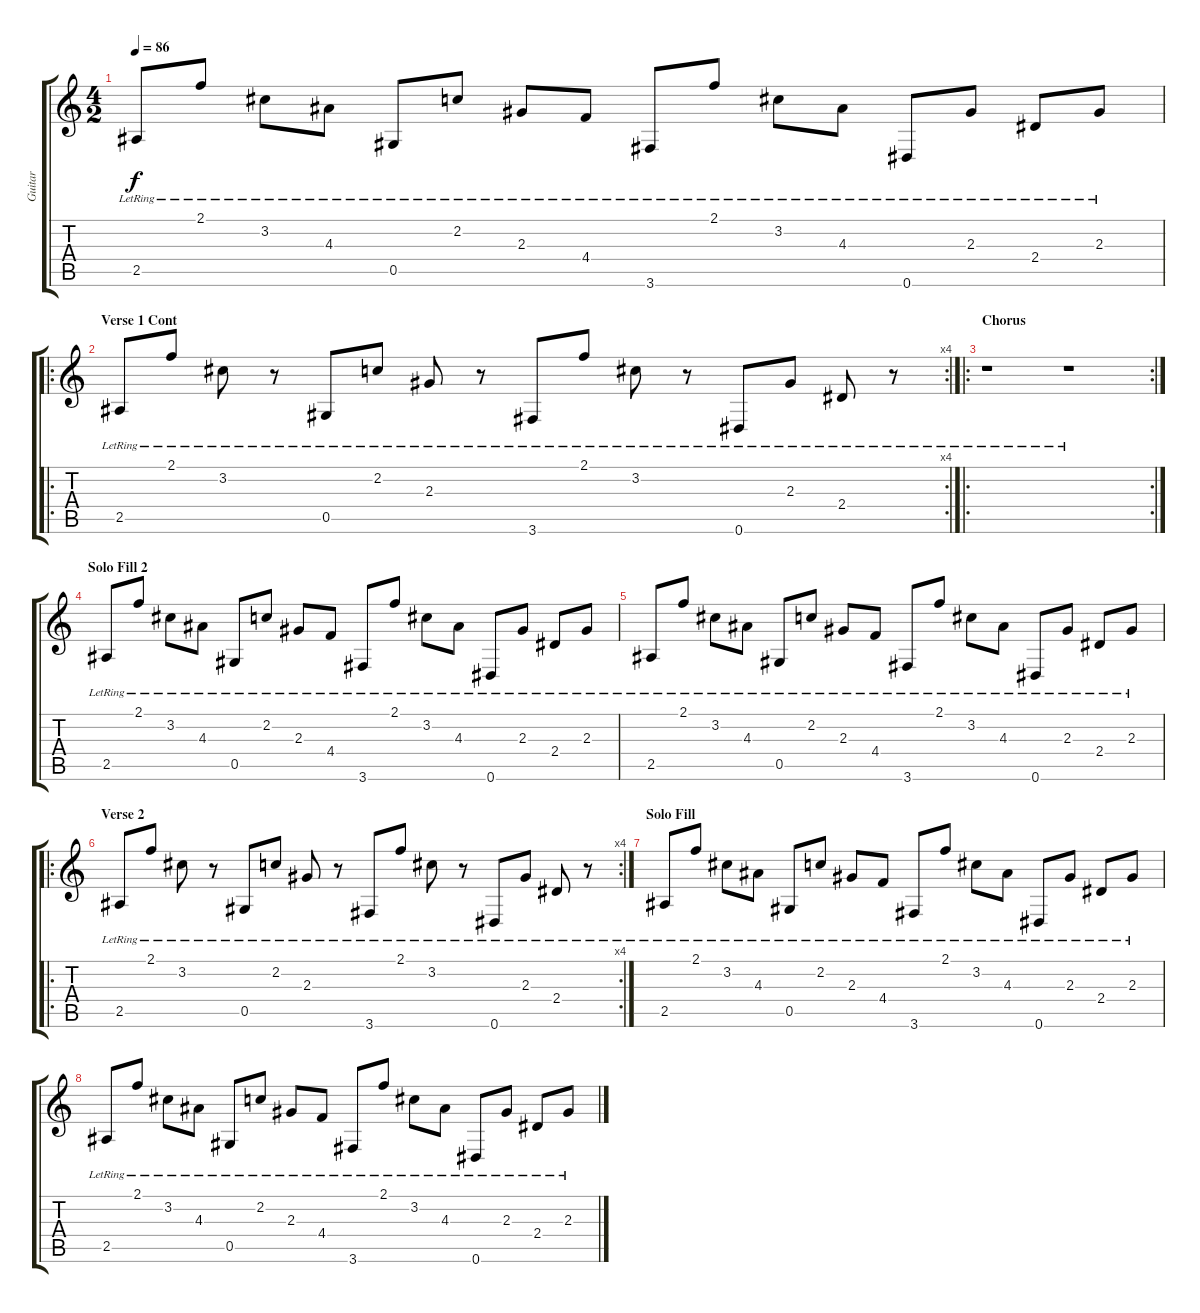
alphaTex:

\track ("Guitar" "Guitar") {instrument electricguitarclean}
\staff {score tabs}
\tuning (Eb4 Bb3 Gb3 Db3 Ab2 Eb2) {hide}
\ts (4 2)
\tempo 86
\clef g2
\ks c
2.5{lr}.8{dy f} 2.1{lr}.8 3.2{lr}.8 4.3{lr}.8 0.5{lr}.8 2.2{lr}.8 2.3{lr}.8 4.4{lr}.8 3.6{lr}.8 2.1{lr}.8 3.2{lr}.8 4.3{lr}.8 0.6{lr}.8 2.3{lr}.8 2.4{lr}.8 2.3{lr}.8 |
\ro
\rc 4
\section ("" "Verse 1 Cont")
2.5{lr}.8 2.1{lr}.8 3.2{lr}.8 r.8 0.5{lr}.8 2.2{lr}.8 2.3{lr}.8 r.8 3.6{lr}.8 2.1{lr}.8 3.2{lr}.8 r.8 0.6{lr}.8 2.3{lr}.8 2.4{lr}.8 r.8 |
\ro
\rc 2
\section ("" "Chorus")
r.1 r.1 |
\section ("" "Solo Fill 2")
2.5{lr}.8 2.1{lr}.8 3.2{lr}.8 4.3{lr}.8 0.5{lr}.8 2.2{lr}.8 2.3{lr}.8 4.4{lr}.8 3.6{lr}.8 2.1{lr}.8 3.2{lr}.8 4.3{lr}.8 0.6{lr}.8 2.3{lr}.8 2.4{lr}.8 2.3{lr}.8 |
2.5{lr}.8 2.1{lr}.8 3.2{lr}.8 4.3{lr}.8 0.5{lr}.8 2.2{lr}.8 2.3{lr}.8 4.4{lr}.8 3.6{lr}.8 2.1{lr}.8 3.2{lr}.8 4.3{lr}.8 0.6{lr}.8 2.3{lr}.8 2.4{lr}.8 2.3{lr}.8 |
\ro
\rc 4
\section ("" "Verse 2")
2.5{lr}.8 2.1{lr}.8 3.2{lr}.8 r.8 0.5{lr}.8 2.2{lr}.8 2.3{lr}.8 r.8 3.6{lr}.8 2.1{lr}.8 3.2{lr}.8 r.8 0.6{lr}.8 2.3{lr}.8 2.4{lr}.8 r.8 |
\section ("" "Solo Fill")
2.5{lr}.8 2.1{lr}.8 3.2{lr}.8 4.3{lr}.8 0.5{lr}.8 2.2{lr}.8 2.3{lr}.8 4.4{lr}.8 3.6{lr}.8 2.1{lr}.8 3.2{lr}.8 4.3{lr}.8 0.6{lr}.8 2.3{lr}.8 2.4{lr}.8 2.3{lr}.8 |
2.5{lr}.8 2.1{lr}.8 3.2{lr}.8 4.3{lr}.8 0.5{lr}.8 2.2{lr}.8 2.3{lr}.8 4.4{lr}.8 3.6{lr}.8 2.1{lr}.8 3.2{lr}.8 4.3{lr}.8 0.6{lr}.8 2.3{lr}.8 2.4{lr}.8 2.3{lr}.8
